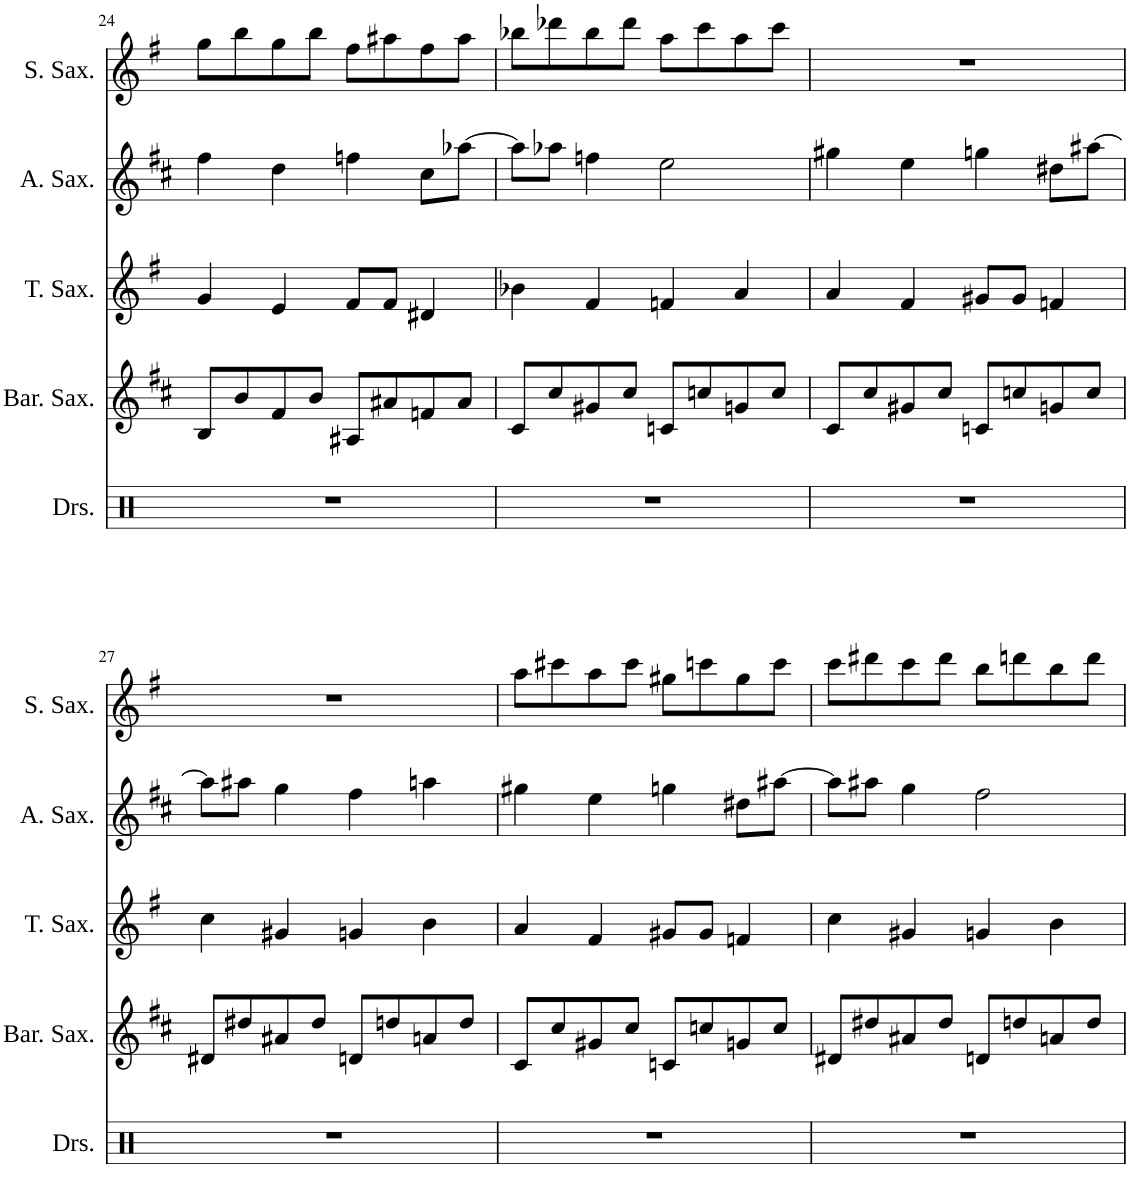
**kern	**kern	**kern	**kern	**kern
*part5	*part4	*part3	*part2	*part1
*staff5	*staff4	*staff3	*staff2	*staff1
*I"Drumset	*I"Baritone Saxophone	*I"Tenor Saxophone	*I"Alto Saxophone	*I"Soprano Saxophone
*I'Drs.	*I'Bar. Sax.	*I'T. Sax.	*I'A. Sax.	*I'S. Sax.
!!LO:PB:g=z
*clefX	*clefG2	*clefG2	*clefG2	*clefG2
*	*Trd12c21	*Trd8c14	*Trd5c9	*Trd1c2
*k[]	*k[f#c#]	*k[f#]	*k[f#c#]	*k[f#]
*M4/4	*M4/4	*M4/4	*M4/4	*M4/4
=24	=24	=24	=24	=24
1r	8B/L	4g/	4ff#\	8gg\L
.	8b/	.	.	8bb\
.	8f#/	4e/	4dd\	8gg\
.	8b/J	.	.	8bb\J
.	8A#X/L	8f#/L	4ffn\	8ff#\L
.	8a#X/	8f#/J	.	8aa#X\
.	8fn/	4d#X/	8cc#\L	8ff#\
.	8a#/J	.	[8aa-X\J	8aa#\J
=25	=25	=25	=25	=25
1r	8c#/L	4b-X\	8aa-\L]	8bb-X\L
.	8cc#/	.	8aa-X\J	8ddd-X\
.	8g#X/	4f#/	4ffn\	8bb-\
.	8cc#/J	.	.	8ddd-\J
.	8cn/L	4fn/	2ee\	8aa\L
.	8ccn/	.	.	8ccc\
.	8gn/	4a/	.	8aa\
.	8cc/J	.	.	8ccc\J
=26	=26	=26	=26	=26
1r	8c#/L	4a/	4gg#X\	1r
.	8cc#/	.	.	.
.	8g#X/	4f#/	4ee\	.
.	8cc#/J	.	.	.
.	8cn/L	8g#X/L	4ggn\	.
.	8ccn/	8g#/J	.	.
.	8gn/	4fn/	8dd#X\L	.
.	8cc/J	.	[8aa#X\J	.
!!LO:LB:g=z
=27	=27	=27	=27	=27
1r	8d#X/L	4cc\	8aa#\L]	1r
.	8dd#X/	.	8aa#X\J	.
.	8a#X/	4g#X/	4gg\	.
.	8dd#/J	.	.	.
.	8dn/L	4gn/	4ff#\	.
.	8ddn/	.	.	.
.	8an/	4b\	4aan\	.
.	8dd/J	.	.	.
=28	=28	=28	=28	=28
1r	8c#/L	4a/	4gg#X\	8aa\L
.	8cc#/	.	.	8ccc#X\
.	8g#X/	4f#/	4ee\	8aa\
.	8cc#/J	.	.	8ccc#\J
.	8cn/L	8g#X/L	4ggn\	8gg#X\L
.	8ccn/	8g#/J	.	8cccn\
.	8gn/	4fn/	8dd#X\L	8gg#\
.	8cc/J	.	[8aa#X\J	8ccc\J
=29	=29	=29	=29	=29
1r	8d#X/L	4cc\	8aa#\L]	8ccc\L
.	8dd#X/	.	8aa#X\J	8ddd#X\
.	8a#X/	4g#X/	4gg\	8ccc\
.	8dd#/J	.	.	8ddd#\J
.	8dn/L	4gn/	2ff#\	8bb\L
.	8ddn/	.	.	8dddn\
.	8an/	4b\	.	8bb\
.	8dd/J	.	.	8ddd\J
=	=	=	=	=
*-	*-	*-	*-	*-
